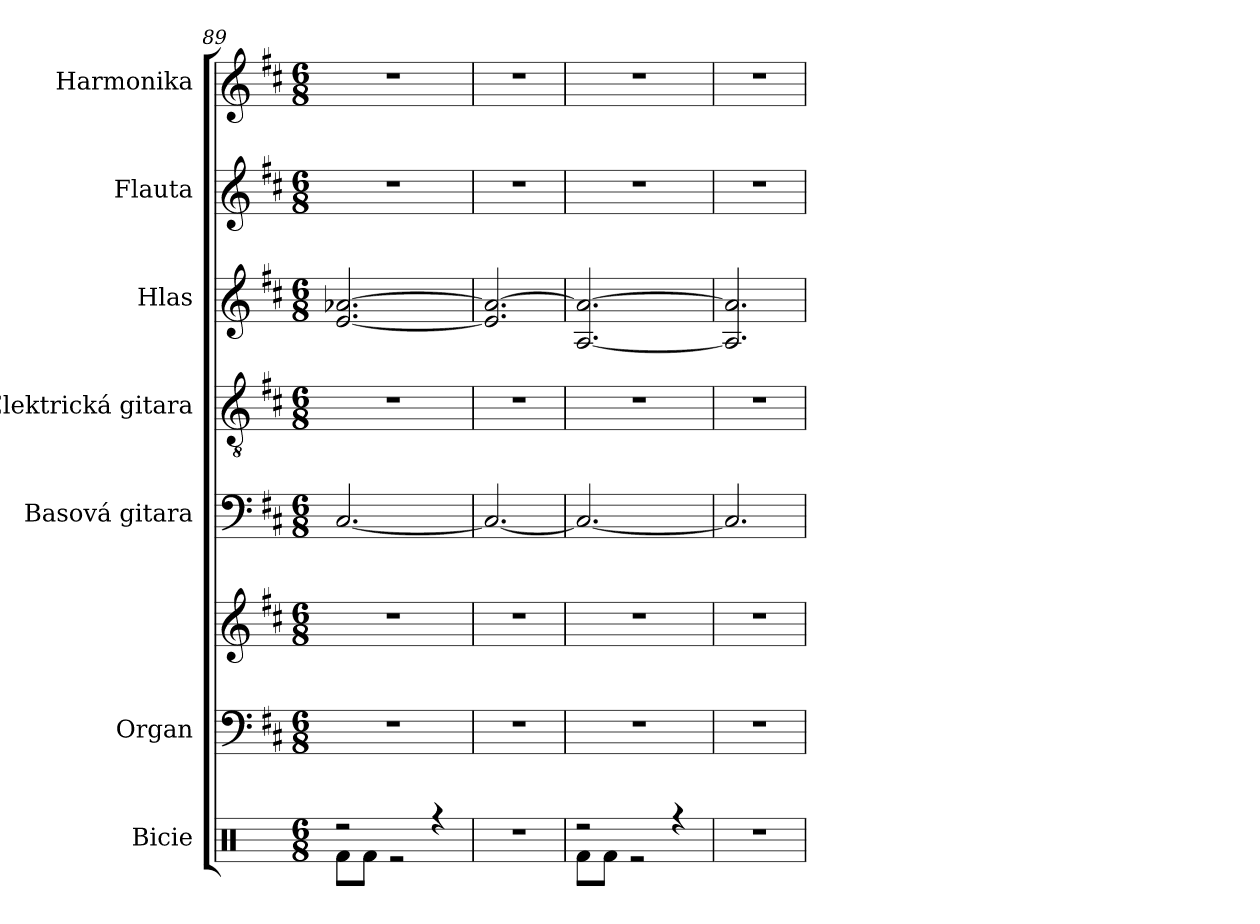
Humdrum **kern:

**kern	**kern	**kern	**kern	**kern	**kern	**kern	**kern
*part7	*part6	*part6	*part5	*part4	*part3	*part2	*part1
*staff8	*staff7	*staff6	*staff5	*staff4	*staff3	*staff2	*staff1
*I"Bicie	*I"Organ	*	*I"Basová gitara	*I"Elektrická gitara	*I"Hlas	*I"Flauta	*I"Harmonika
*	*I'Org.	*	*	*	*I'Hl.	*I'Fl.	*I'Harm.
*clefX	*clefF4	*clefG2	*clefF4	*clefGv2	*clefG2	*clefG2	*clefG2
*	*	*	*ITrd7c12	*	*	*	*
*k[]	*k[f#c#]	*k[f#c#]	*k[f#c#]	*k[f#c#]	*k[f#c#]	*k[f#c#]	*k[f#c#]
*M6/8	*M6/8	*M6/8	*M6/8	*M6/8	*M6/8	*M6/8	*M6/8
=89	=89	=89	=89	=89	=89	=89	=89
*^	*	*	*	*	*	*	*
2r	8Rf\L	2.r	2.r	[2.CC#/	2.r	[2.e/ [2.a-X/	2.r	2.r
.	8Rf\J	.	.	.	.	.	.	.
.	2r	.	.	.	.	.	.	.
4r	.	.	.	.	.	.	.	.
*v	*v	*	*	*	*	*	*	*
=90	=90	=90	=90	=90	=90	=90	=90
2.r	2.r	2.r	2.CC#/_	2.r	2.e/] 2.a-/_	2.r	2.r
=91	=91	=91	=91	=91	=91	=91	=91
*^	*	*	*	*	*	*	*
2r	8Rf\L	2.r	2.r	2.CC#/_	2.r	[2.A/ 2.a-/_	2.r	2.r
.	8Rf\J	.	.	.	.	.	.	.
.	2r	.	.	.	.	.	.	.
4r	.	.	.	.	.	.	.	.
*v	*v	*	*	*	*	*	*	*
=92	=92	=92	=92	=92	=92	=92	=92
2.r	2.r	2.r	2.CC#/]	2.r	2.A/] 2.a-/]	2.r	2.r
=	=	=	=	=	=	=	=
*-	*-	*-	*-	*-	*-	*-	*-
